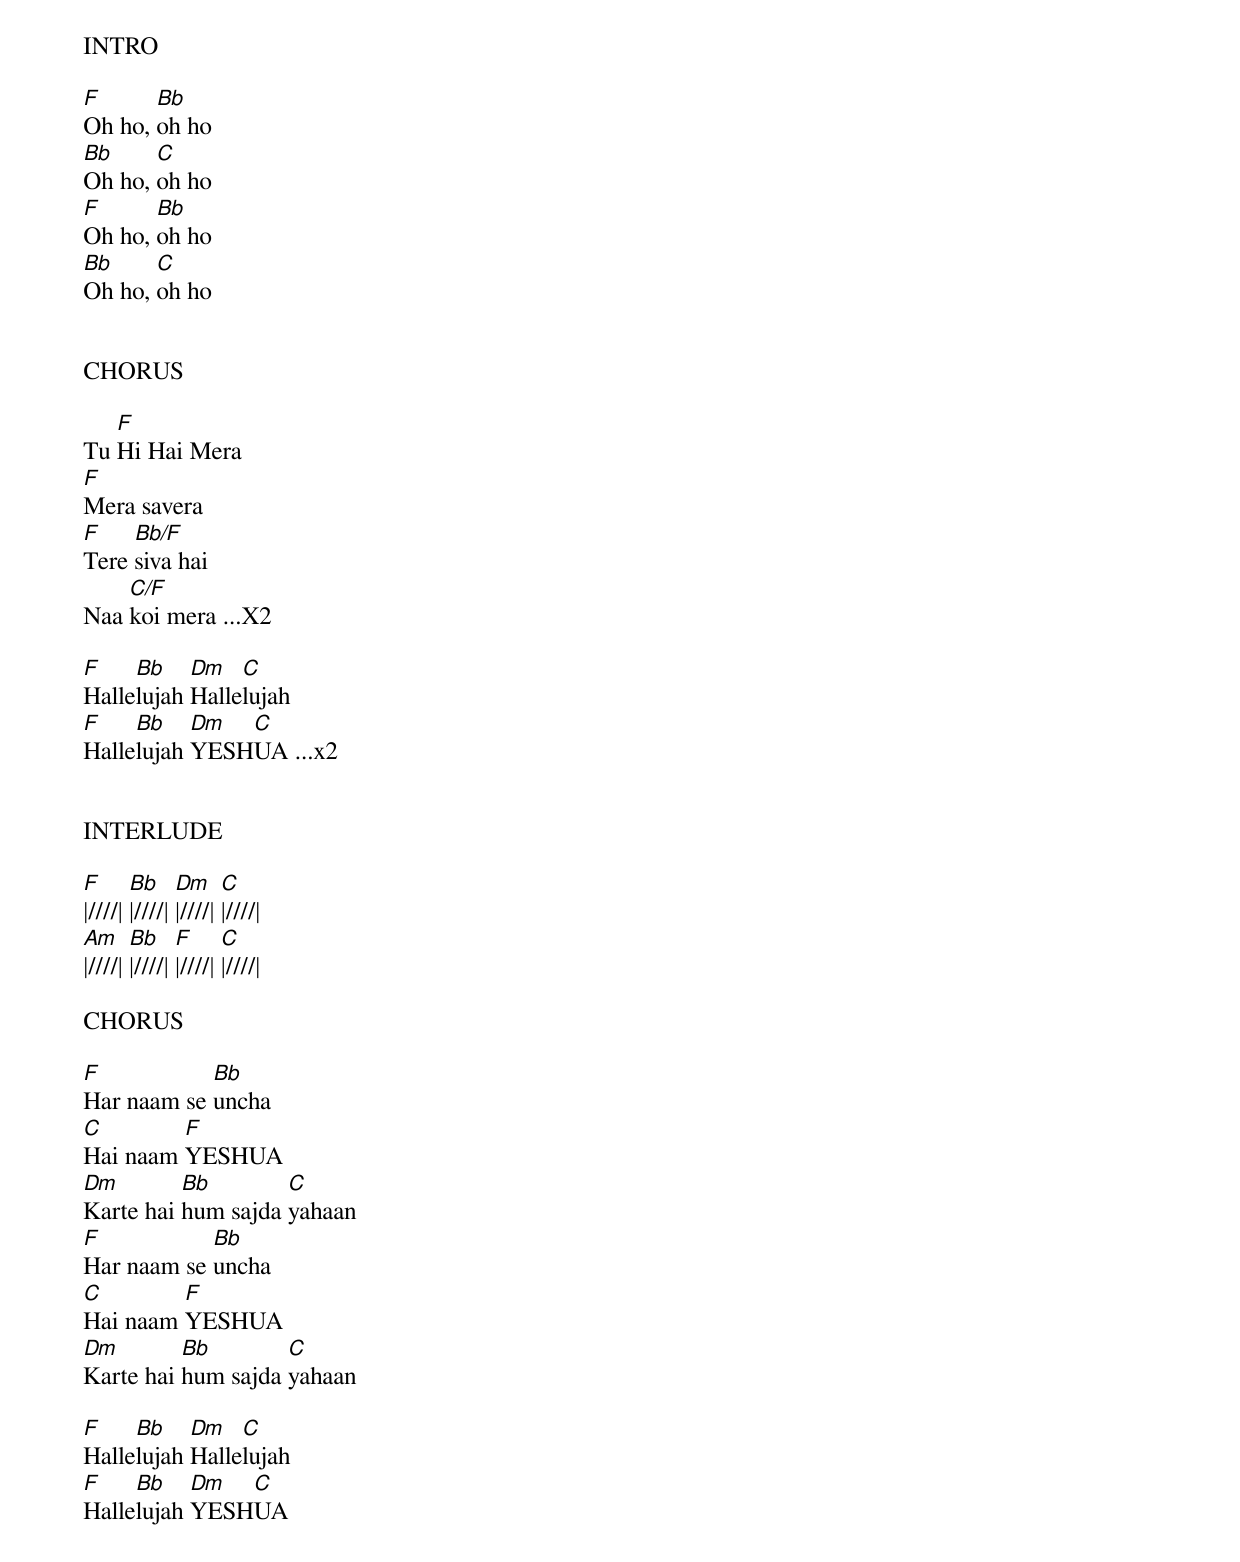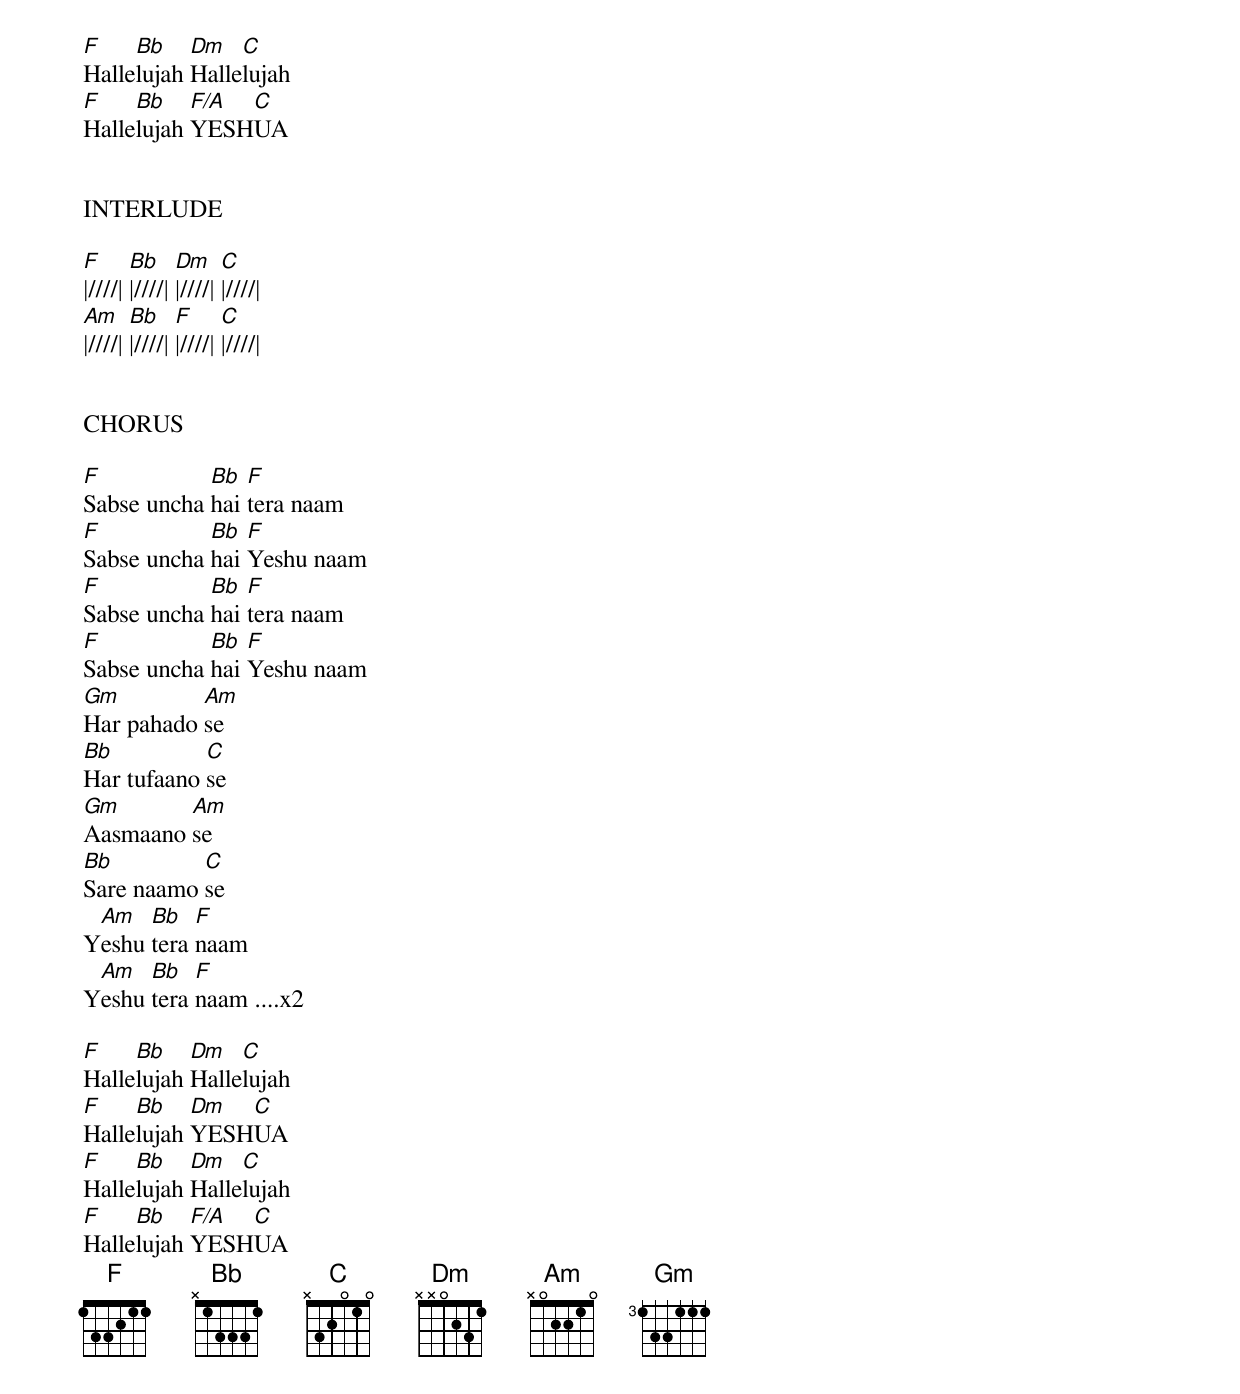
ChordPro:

INTRO

[F]Oh ho, [Bb]oh ho
[Bb]Oh ho, [C]oh ho
[F]Oh ho, [Bb]oh ho
[Bb]Oh ho, [C]oh ho


CHORUS

Tu [F]Hi Hai Mera
[F]Mera savera
[F]Tere [Bb/F]siva hai
Naa [C/F]koi mera ...X2

[F]Halle[Bb]lujah [Dm]Halle[C]lujah
[F]Halle[Bb]lujah [Dm]YESH[C]UA ...x2


INTERLUDE

[F]|////| [Bb]|////| [Dm]|////| [C]|////|
[Am]|////| [Bb]|////| [F]|////| [C]|////|

CHORUS

[F]Har naam se [Bb]uncha
[C]Hai naam [F]YESHUA
[Dm]Karte hai [Bb]hum sajda [C]yahaan
[F]Har naam se [Bb]uncha
[C]Hai naam [F]YESHUA
[Dm]Karte hai [Bb]hum sajda [C]yahaan

[F]Halle[Bb]lujah [Dm]Halle[C]lujah
[F]Halle[Bb]lujah [Dm]YESH[C]UA
[F]Halle[Bb]lujah [Dm]Halle[C]lujah
[F]Halle[Bb]lujah [F/A]YESH[C]UA


INTERLUDE

[F]|////| [Bb]|////| [Dm]|////| [C]|////|
[Am]|////| [Bb]|////| [F]|////| [C]|////|


CHORUS

[F]Sabse uncha [Bb]hai [F]tera naam
[F]Sabse uncha [Bb]hai [F]Yeshu naam
[F]Sabse uncha [Bb]hai [F]tera naam
[F]Sabse uncha [Bb]hai [F]Yeshu naam
[Gm]Har pahado [Am]se
[Bb]Har tufaano [C]se
[Gm]Aasmaano [Am]se
[Bb]Sare naamo [C]se
Y[Am]eshu [Bb]tera [F]naam
Y[Am]eshu [Bb]tera [F]naam ....x2

[F]Halle[Bb]lujah [Dm]Halle[C]lujah
[F]Halle[Bb]lujah [Dm]YESH[C]UA
[F]Halle[Bb]lujah [Dm]Halle[C]lujah
[F]Halle[Bb]lujah [F/A]YESH[C]UA
